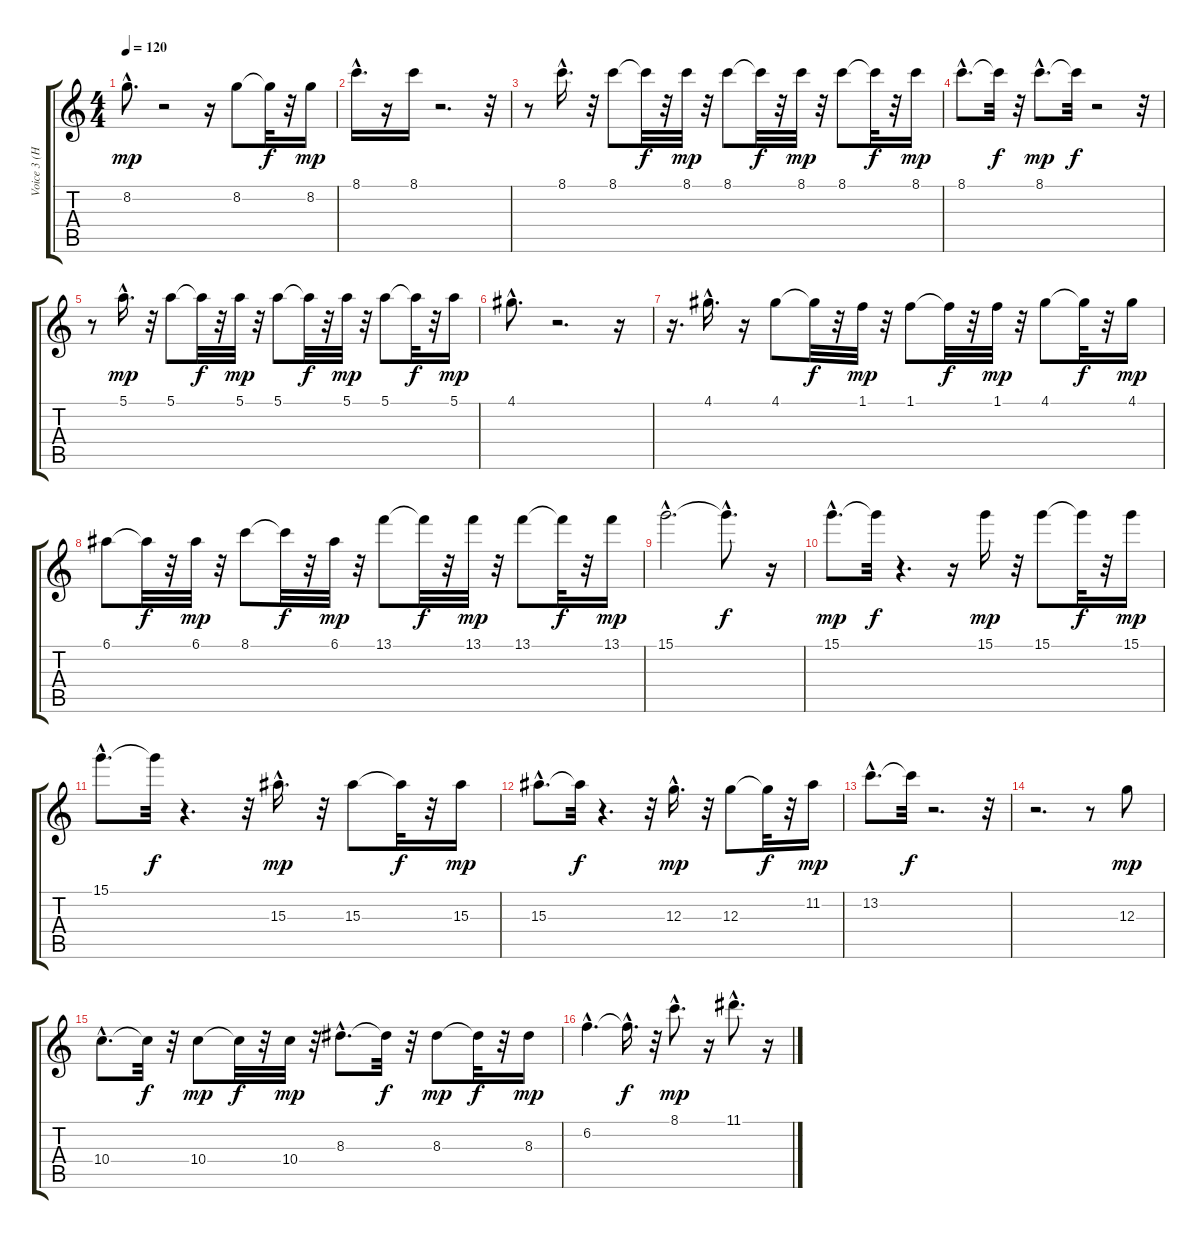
\track ("Voice 3 (Harmony)  " "Voice 3 (H") {instrument acousticguitarnylon}
\staff {score tabs}
\tuning (E4 B3 G3 D3 A2 E2) {hide}
\ts (4 4)
\tempo 120
\clef g2
\ks c
8.2{hac}.8{d dy mp} r.2 r.16 8.2.8 8.2{t}.32{dy f} r.32 8.2.16{dy mp} |
8.1{hac}.16{d} r.16 8.1.16 r.2{d} r.32 |
r.8 8.1{hac}.16{d} r.32 8.1.8 8.1{t}.32{dy f} r.32 8.1.32{dy mp} r.32 8.1.8 8.1{t}.32{dy f} r.32 8.1.32{dy mp} r.32 8.1.8 8.1{t}.32{dy f} r.32 8.1.16{dy mp} |
8.1{hac}.8{d} 8.1{t}.32{dy f} r.32 8.1{hac}.8{d dy mp} 8.1{t}.32{dy f} r.2 r.32 |
r.8 5.1{hac}.16{d dy mp} r.32 5.1.8 5.1{t}.32{dy f} r.32 5.1.32{dy mp} r.32 5.1.8 5.1{t}.32{dy f} r.32 5.1.32{dy mp} r.32 5.1.8 5.1{t}.32{dy f} r.32 5.1.16{dy mp} |
4.1{hac}.8{d} r.2{d} r.16 |
r.16{d} 4.1{hac}.16{d} r.16 4.1.8 4.1{t}.32{dy f} r.32 1.1.32{dy mp} r.32 1.1.8 1.1{t}.32{dy f} r.32 1.1.32{dy mp} r.32 4.1.8 4.1{t}.32{dy f} r.32 4.1.16{dy mp} |
6.1.8 6.1{t}.32{dy f} r.32 6.1.32{dy mp} r.32 8.1.8 8.1{t}.32{dy f} r.32 6.1.32{dy mp} r.32 13.1.8 13.1{t}.32{dy f} r.32 13.1.32{dy mp} r.32 13.1.8 13.1{t}.32{dy f} r.32 13.1.16{dy mp} |
15.1{hac}.2{d} 15.1{hac t}.8{d dy f} r.16 |
15.1{hac}.8{d dy mp} 15.1{t}.32{dy f} r.4{d} r.16 15.1.16{dy mp} r.32 15.1.8 15.1{t}.32{dy f} r.32 15.1.16{dy mp} |
15.1{hac}.8{d} 15.1{t}.32{dy f} r.4{d} r.32 15.3{hac}.16{d dy mp} r.32 15.3.8 15.3{t}.32{dy f} r.32 15.3.16{dy mp} |
15.3{hac}.8{d} 15.3{t}.32{dy f} r.4{d} r.32 12.3{hac}.16{d dy mp} r.32 12.3.8 12.3{t}.32{dy f} r.32 11.2.16{dy mp} |
13.2{hac}.8{d} 13.2{t}.32{dy f} r.2{d} r.32 |
r.2{d} r.8 12.3.8{dy mp} |
10.4{hac}.8{d} 10.4{t}.32{dy f} r.32 10.4.8{dy mp} 10.4{t}.32{dy f} r.32 10.4.32{dy mp} r.32 8.3{hac}.8{d} 8.3{t}.32{dy f} r.32 8.3.8{dy mp} 8.3{t}.32{dy f} r.32 8.3.16{dy mp} |
6.2{hac}.4{d} 6.2{hac t}.16{d dy f} r.32 8.1{hac}.8{d dy mp} r.16 11.1{hac}.8{d} r.16
